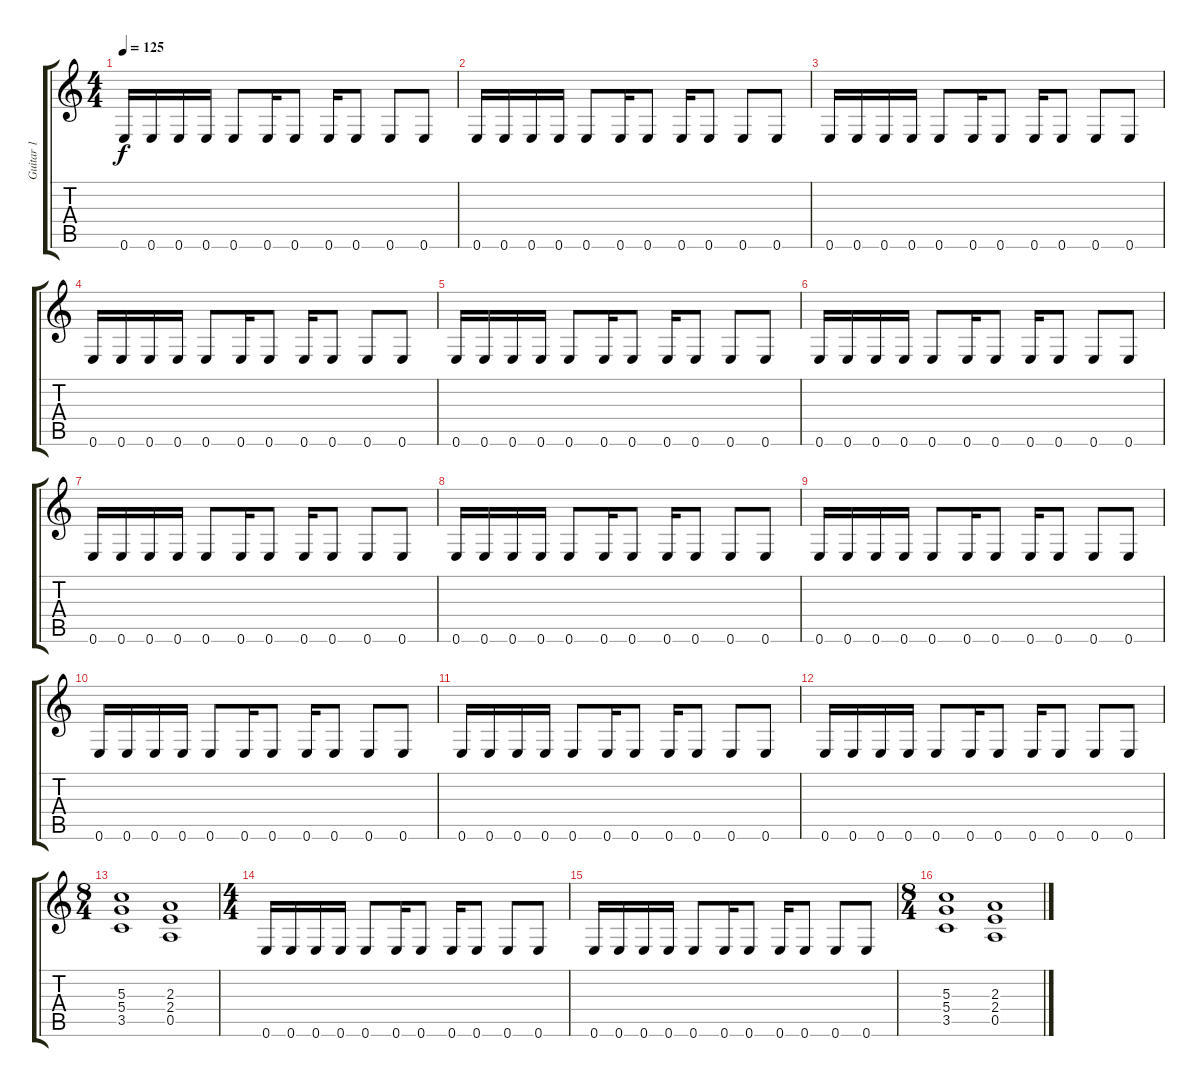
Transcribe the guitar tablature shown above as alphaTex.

\track ("Guitar 1" "Guitar 1") {instrument distortionguitar}
\staff {score tabs}
\tuning (E4 B3 G3 D3 A2 E2) {hide}
\ts (4 4)
\tempo 125
\clef g2
\ks c
0.6.16{dy f} 0.6.16 0.6.16 0.6.16 0.6.8 0.6.16 0.6.8 0.6.16 0.6.8 0.6.8 0.6.8 |
0.6.16 0.6.16 0.6.16 0.6.16 0.6.8 0.6.16 0.6.8 0.6.16 0.6.8 0.6.8 0.6.8 |
0.6.16 0.6.16 0.6.16 0.6.16 0.6.8 0.6.16 0.6.8 0.6.16 0.6.8 0.6.8 0.6.8 |
0.6.16 0.6.16 0.6.16 0.6.16 0.6.8 0.6.16 0.6.8 0.6.16 0.6.8 0.6.8 0.6.8 |
0.6.16 0.6.16 0.6.16 0.6.16 0.6.8 0.6.16 0.6.8 0.6.16 0.6.8 0.6.8 0.6.8 |
0.6.16 0.6.16 0.6.16 0.6.16 0.6.8 0.6.16 0.6.8 0.6.16 0.6.8 0.6.8 0.6.8 |
0.6.16 0.6.16 0.6.16 0.6.16 0.6.8 0.6.16 0.6.8 0.6.16 0.6.8 0.6.8 0.6.8 |
0.6.16 0.6.16 0.6.16 0.6.16 0.6.8 0.6.16 0.6.8 0.6.16 0.6.8 0.6.8 0.6.8 |
0.6.16 0.6.16 0.6.16 0.6.16 0.6.8 0.6.16 0.6.8 0.6.16 0.6.8 0.6.8 0.6.8 |
0.6.16 0.6.16 0.6.16 0.6.16 0.6.8 0.6.16 0.6.8 0.6.16 0.6.8 0.6.8 0.6.8 |
0.6.16 0.6.16 0.6.16 0.6.16 0.6.8 0.6.16 0.6.8 0.6.16 0.6.8 0.6.8 0.6.8 |
0.6.16 0.6.16 0.6.16 0.6.16 0.6.8 0.6.16 0.6.8 0.6.16 0.6.8 0.6.8 0.6.8 |
\ts (8 4)
(5.3 5.4 3.5).1 (2.3 2.4 0.5).1 |
\ts (4 4)
0.6.16 0.6.16 0.6.16 0.6.16 0.6.8 0.6.16 0.6.8 0.6.16 0.6.8 0.6.8 0.6.8 |
0.6.16 0.6.16 0.6.16 0.6.16 0.6.8 0.6.16 0.6.8 0.6.16 0.6.8 0.6.8 0.6.8 |
\ts (8 4)
(5.3 5.4 3.5).1 (2.3 2.4 0.5).1
